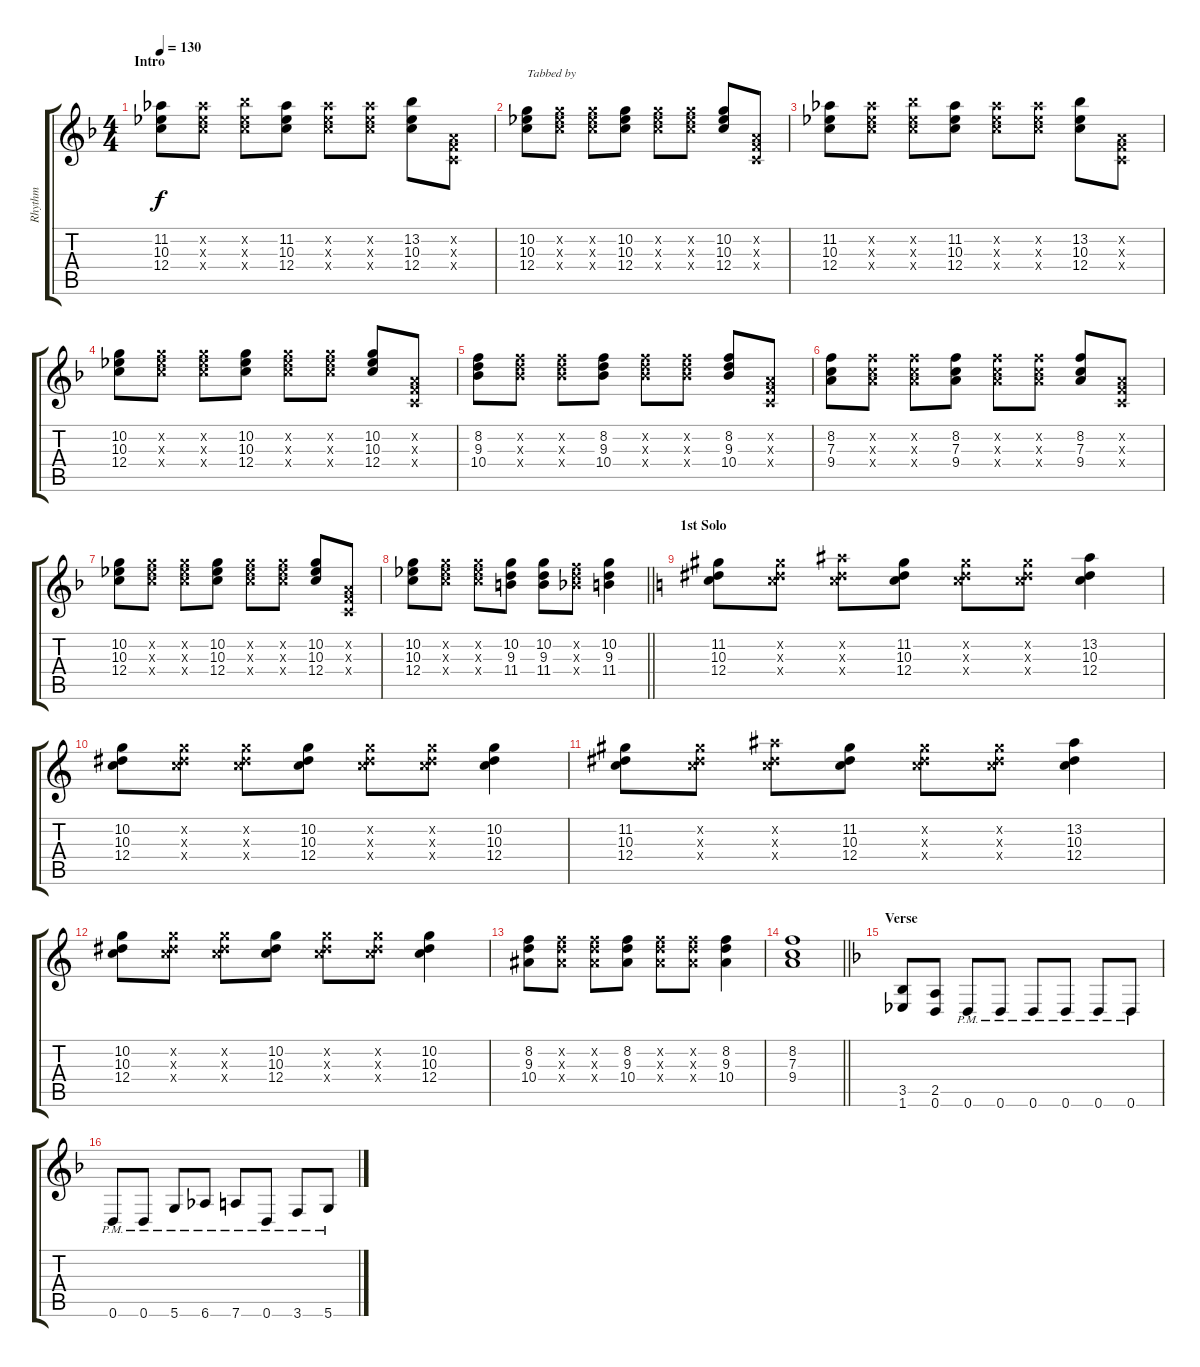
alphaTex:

\track ("Rhythm" "Rhythm") {instrument overdrivenguitar}
\staff {score tabs}
\tuning (D4 A3 F3 C3 G2 D2) {hide}
\ts (4 4)
\section ("" "Intro")
\tempo 130
\clef g2
\ks dminor
(11.2 10.3 12.4).8{dy f instrument overdrivenguitar} (11.2{x} 10.3{x} 12.4{x}).8 (13.2{x} 10.3{x} 12.4{x}).8 (11.2 10.3 12.4).8 (11.2{x} 10.3{x} 12.4{x}).8 (11.2{x} 10.3{x} 12.4{x}).8 (13.2 10.3 12.4).8 (0.2{x} 0.3{x} 0.4{x}).8 |
(10.2 10.3 12.4).8{txt "Tabbed by"} (10.2{x} 10.3{x} 12.4{x}).8 (10.2{x} 10.3{x} 12.4{x}).8 (10.2 10.3 12.4).8 (10.2{x} 10.3{x} 12.4{x}).8 (10.2{x} 10.3{x} 12.4{x}).8 (10.2 10.3 12.4).8 (0.2{x} 0.3{x} 0.4{x}).8 |
(11.2 10.3 12.4).8 (11.2{x} 10.3{x} 12.4{x}).8 (13.2{x} 10.3{x} 12.4{x}).8 (11.2 10.3 12.4).8 (11.2{x} 10.3{x} 12.4{x}).8 (11.2{x} 10.3{x} 12.4{x}).8 (13.2 10.3 12.4).8 (0.2{x} 0.3{x} 0.4{x}).8 |
(10.2 10.3 12.4).8 (10.2{x} 10.3{x} 12.4{x}).8 (10.2{x} 10.3{x} 12.4{x}).8 (10.2 10.3 12.4).8 (10.2{x} 10.3{x} 12.4{x}).8 (10.2{x} 10.3{x} 12.4{x}).8 (10.2 10.3 12.4).8 (0.2{x} 0.3{x} 0.4{x}).8 |
(8.2 9.3 10.4).8 (8.2{x} 9.3{x} 10.4{x}).8 (8.2{x} 9.3{x} 10.4{x}).8 (8.2 9.3 10.4).8 (8.2{x} 9.3{x} 10.4{x}).8 (8.2{x} 9.3{x} 10.4{x}).8 (8.2 9.3 10.4).8 (0.2{x} 0.3{x} 0.4{x}).8 |
(8.2 7.3 9.4).8 (8.2{x} 7.3{x} 9.4{x}).8 (8.2{x} 7.3{x} 9.4{x}).8 (8.2 7.3 9.4).8 (8.2{x} 7.3{x} 9.4{x}).8 (8.2{x} 7.3{x} 9.4{x}).8 (8.2 7.3 9.4).8 (0.2{x} 0.3{x} 0.4{x}).8 |
(10.2 10.3 12.4).8 (10.2{x} 10.3{x} 12.4{x}).8 (10.2{x} 10.3{x} 12.4{x}).8 (10.2 10.3 12.4).8 (10.2{x} 10.3{x} 12.4{x}).8 (10.2{x} 10.3{x} 12.4{x}).8 (10.2 10.3 12.4).8 (0.2{x} 0.3{x} 0.4{x}).8 |
\barLineRight lightlight
(10.2 10.3 12.4).8 (10.2{x} 10.3{x} 12.4{x}).8 (10.2{x} 10.3{x} 12.4{x}).8 (10.2 9.3 11.4).8 (10.2 9.3 11.4).8 (8.2{x} 9.3{x} 10.4{x}).8 (10.2 9.3 11.4).4 |
\section ("" "1st Solo")
\ks c
(11.2 10.3 12.4).8 (11.2{x} 10.3{x} 12.4{x}).8 (13.2{x} 10.3{x} 12.4{x}).8 (11.2 10.3 12.4).8 (11.2{x} 10.3{x} 12.4{x}).8 (11.2{x} 10.3{x} 12.4{x}).8 (13.2 10.3 12.4).4 |
(10.2 10.3 12.4).8 (10.2{x} 10.3{x} 12.4{x}).8 (10.2{x} 10.3{x} 12.4{x}).8 (10.2 10.3 12.4).8 (10.2{x} 10.3{x} 12.4{x}).8 (10.2{x} 10.3{x} 12.4{x}).8 (10.2 10.3 12.4).4 |
(11.2 10.3 12.4).8 (11.2{x} 10.3{x} 12.4{x}).8 (13.2{x} 10.3{x} 12.4{x}).8 (11.2 10.3 12.4).8 (11.2{x} 10.3{x} 12.4{x}).8 (11.2{x} 10.3{x} 12.4{x}).8 (13.2 10.3 12.4).4 |
(10.2 10.3 12.4).8 (10.2{x} 10.3{x} 12.4{x}).8 (10.2{x} 10.3{x} 12.4{x}).8 (10.2 10.3 12.4).8 (10.2{x} 10.3{x} 12.4{x}).8 (10.2{x} 10.3{x} 12.4{x}).8 (10.2 10.3 12.4).4 |
(8.2 9.3 10.4).8 (8.2{x} 9.3{x} 10.4{x}).8 (8.2{x} 9.3{x} 10.4{x}).8 (8.2 9.3 10.4).8 (8.2{x} 9.3{x} 10.4{x}).8 (8.2{x} 9.3{x} 10.4{x}).8 (8.2 9.3 10.4).4 |
\barLineRight lightlight
(8.2 7.3 9.4).1 |
\section ("" "Verse")
\ks dminor
(3.5 1.6).8 (2.5 0.6).8 0.6{pm}.8 0.6{pm}.8 0.6{pm}.8 0.6{pm}.8 0.6{pm}.8 0.6{pm}.8 |
0.6{pm}.8 0.6{pm}.8 5.6{pm}.8 6.6{pm}.8 7.6{pm}.8 0.6{pm}.8 3.6{pm}.8 5.6{pm}.8
